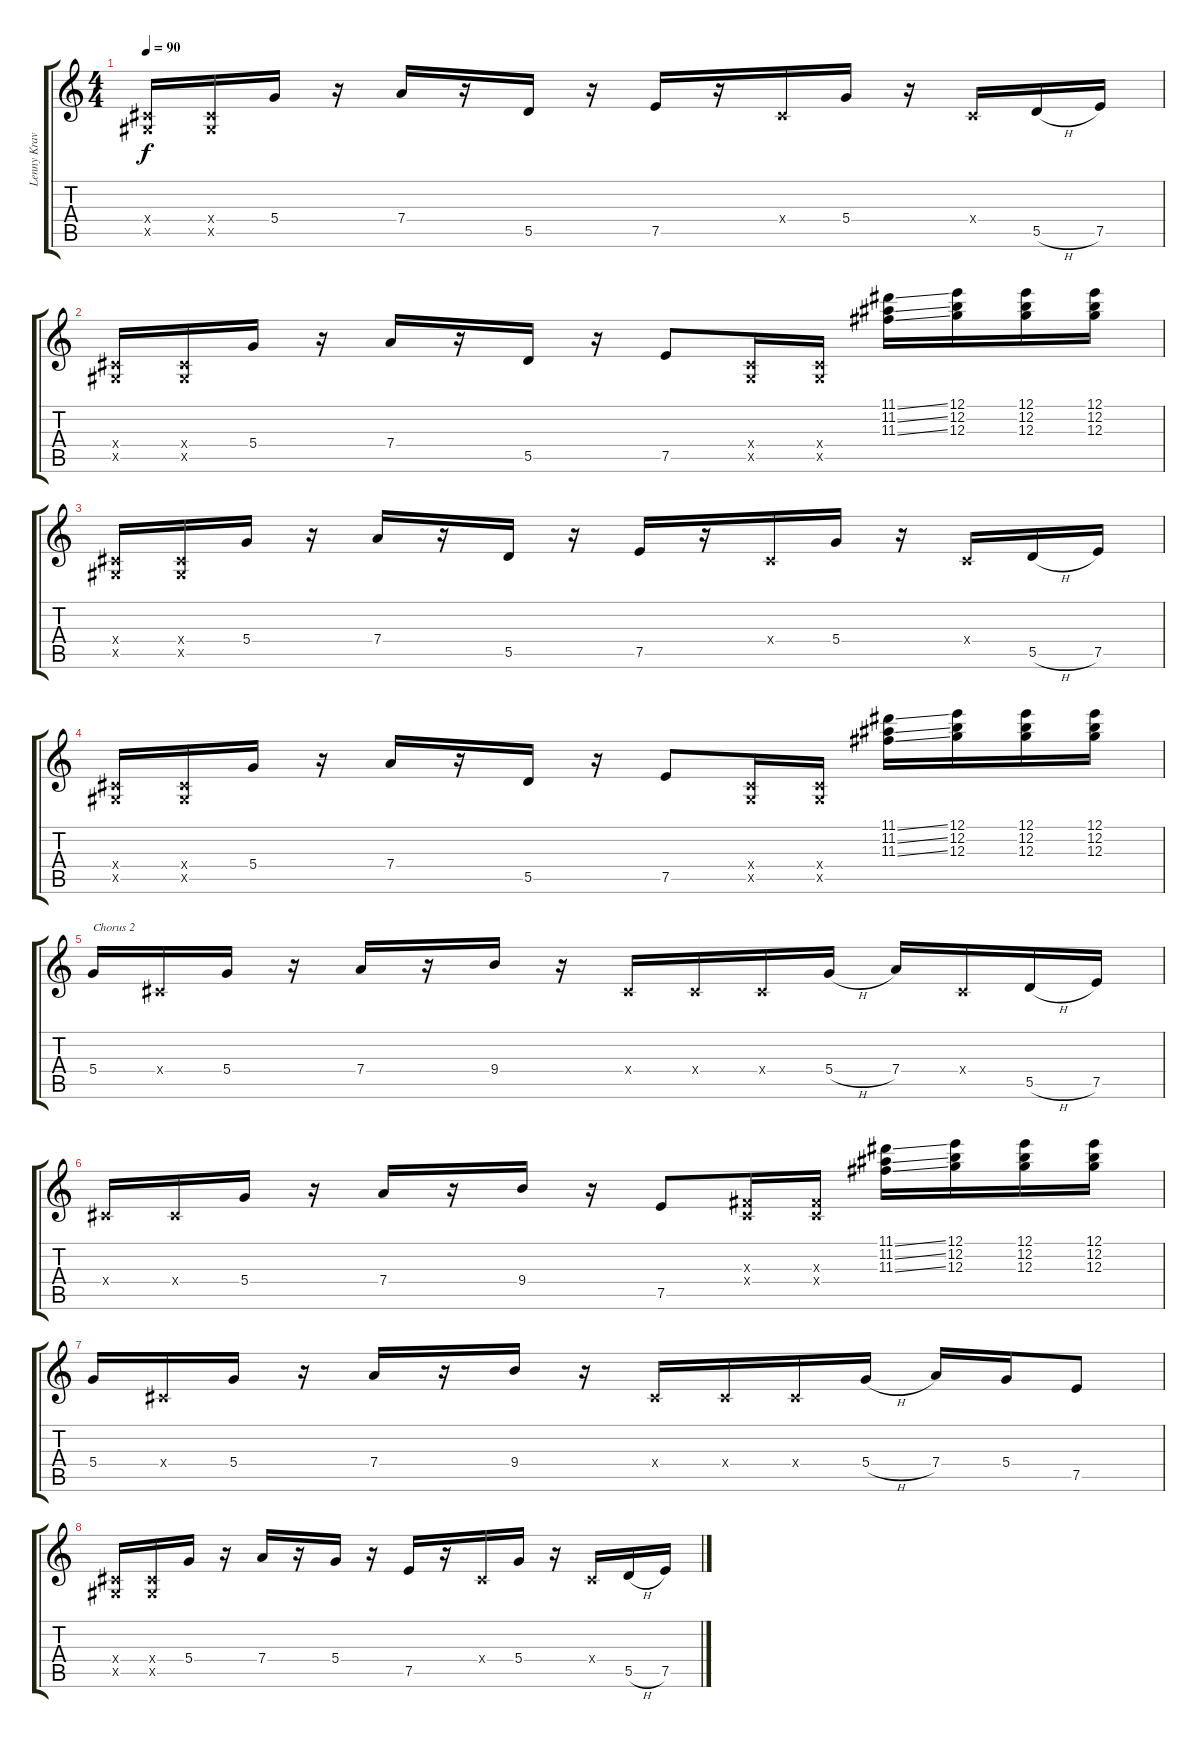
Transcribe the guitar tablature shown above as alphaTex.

\track ("Lenny Kravitz" "Lenny Krav") {instrument overdrivenguitar}
\staff {score tabs}
\tuning (E4 B3 G3 D3 A2 E2) {hide}
\ts (4 4)
\tempo 90
\clef g2
\ks c
(-1.4{x} -1.5{x}).16{dy f} (-1.4{x} -1.5{x}).16 5.4.16 r.16 7.4.16 r.16 5.5.16 r.16 7.5.16 r.16 -1.4{x}.16 5.4.16 r.16 -1.4{x}.16 5.5{h}.16 7.5.16 |
(-1.4{x} -1.5{x}).16 (-1.4{x} -1.5{x}).16 5.4.16 r.16 7.4.16 r.16 5.5.16 r.16 7.5.8 (-1.4{x} -1.5{x}).16 (-1.4{x} -1.5{x}).16 (11.1{ss} 11.2{ss} 11.3{ss}).16 (12.1 12.2 12.3).16 (12.1 12.2 12.3).16 (12.1 12.2 12.3).16 |
(-1.4{x} -1.5{x}).16 (-1.4{x} -1.5{x}).16 5.4.16 r.16 7.4.16 r.16 5.5.16 r.16 7.5.16 r.16 -1.4{x}.16 5.4.16 r.16 -1.4{x}.16 5.5{h}.16 7.5.16 |
(-1.4{x} -1.5{x}).16 (-1.4{x} -1.5{x}).16 5.4.16 r.16 7.4.16 r.16 5.5.16 r.16 7.5.8 (-1.4{x} -1.5{x}).16 (-1.4{x} -1.5{x}).16 (11.1{ss} 11.2{ss} 11.3{ss}).16 (12.1 12.2 12.3).16 (12.1 12.2 12.3).16 (12.1 12.2 12.3).16 |
5.4.16{txt "Chorus 2"} -1.4{x}.16 5.4.16 r.16 7.4.16 r.16 9.4.16 r.16 -1.4{x}.16 -1.4{x}.16 -1.4{x}.16 5.4{h}.16 7.4.16 -1.4{x}.16 5.5{h}.16 7.5.16 |
-1.4{x}.16 -1.4{x}.16 5.4.16 r.16 7.4.16 r.16 9.4.16 r.16 7.5.8 (-1.3{x} -1.4{x}).16 (-1.3{x} -1.4{x}).16 (11.1{ss} 11.2{ss} 11.3{ss}).16 (12.1 12.2 12.3).16 (12.1 12.2 12.3).16 (12.1 12.2 12.3).16 |
5.4.16 -1.4{x}.16 5.4.16 r.16 7.4.16 r.16 9.4.16 r.16 -1.4{x}.16 -1.4{x}.16 -1.4{x}.16 5.4{h}.16 7.4.16 5.4.16 7.5.8 |
(-1.4{x} -1.5{x}).16 (-1.4{x} -1.5{x}).16 5.4.16 r.16 7.4.16 r.16 5.4.16 r.16 7.5.16 r.16 -1.4{x}.16 5.4.16 r.16 -1.4{x}.16 5.5{h}.16 7.5.16
